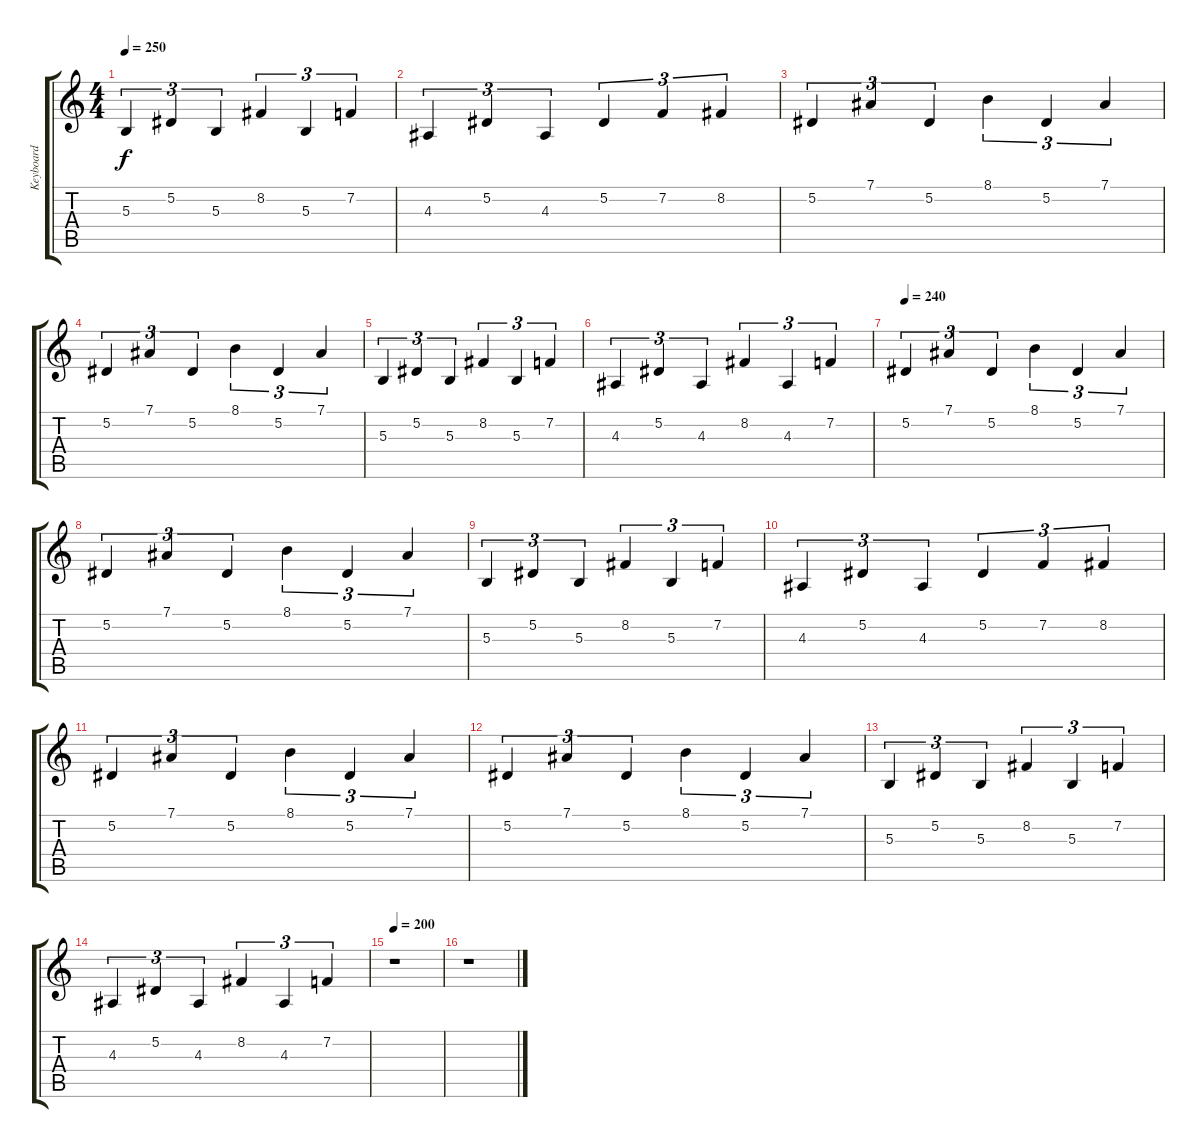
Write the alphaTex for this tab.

\track ("Keyboard" "Keyboard") {instrument musicbox}
\staff {score tabs}
\tuning (Eb4 Bb3 Gb3 Db3 Ab2 Eb2) {hide}
\ts (4 4)
\tempo 250
\clef g2
\ks c
5.3.4{tu (3 2) dy f} 5.2.4{tu (3 2)} 5.3.4{tu (3 2)} 8.2.4{tu (3 2)} 5.3.4{tu (3 2)} 7.2.4{tu (3 2)} |
4.3.4{tu (3 2)} 5.2.4{tu (3 2)} 4.3.4{tu (3 2)} 5.2.4{tu (3 2)} 7.2.4{tu (3 2)} 8.2.4{tu (3 2)} |
5.2.4{tu (3 2)} 7.1.4{tu (3 2)} 5.2.4{tu (3 2)} 8.1.4{tu (3 2)} 5.2.4{tu (3 2)} 7.1.4{tu (3 2)} |
5.2.4{tu (3 2)} 7.1.4{tu (3 2)} 5.2.4{tu (3 2)} 8.1.4{tu (3 2)} 5.2.4{tu (3 2)} 7.1.4{tu (3 2)} |
5.3.4{tu (3 2)} 5.2.4{tu (3 2)} 5.3.4{tu (3 2)} 8.2.4{tu (3 2)} 5.3.4{tu (3 2)} 7.2.4{tu (3 2)} |
4.3.4{tu (3 2)} 5.2.4{tu (3 2)} 4.3.4{tu (3 2)} 8.2.4{tu (3 2)} 4.3.4{tu (3 2)} 7.2.4{tu (3 2)} |
\tempo 240
5.2.4{tu (3 2)} 7.1.4{tu (3 2)} 5.2.4{tu (3 2)} 8.1.4{tu (3 2)} 5.2.4{tu (3 2)} 7.1.4{tu (3 2)} |
5.2.4{tu (3 2)} 7.1.4{tu (3 2)} 5.2.4{tu (3 2)} 8.1.4{tu (3 2)} 5.2.4{tu (3 2)} 7.1.4{tu (3 2)} |
5.3.4{tu (3 2)} 5.2.4{tu (3 2)} 5.3.4{tu (3 2)} 8.2.4{tu (3 2)} 5.3.4{tu (3 2)} 7.2.4{tu (3 2)} |
4.3.4{tu (3 2)} 5.2.4{tu (3 2)} 4.3.4{tu (3 2)} 5.2.4{tu (3 2)} 7.2.4{tu (3 2)} 8.2.4{tu (3 2)} |
5.2.4{tu (3 2)} 7.1.4{tu (3 2)} 5.2.4{tu (3 2)} 8.1.4{tu (3 2)} 5.2.4{tu (3 2)} 7.1.4{tu (3 2)} |
5.2.4{tu (3 2)} 7.1.4{tu (3 2)} 5.2.4{tu (3 2)} 8.1.4{tu (3 2)} 5.2.4{tu (3 2)} 7.1.4{tu (3 2)} |
5.3.4{tu (3 2)} 5.2.4{tu (3 2)} 5.3.4{tu (3 2)} 8.2.4{tu (3 2)} 5.3.4{tu (3 2)} 7.2.4{tu (3 2)} |
4.3.4{tu (3 2)} 5.2.4{tu (3 2)} 4.3.4{tu (3 2)} 8.2.4{tu (3 2)} 4.3.4{tu (3 2)} 7.2.4{tu (3 2)} |
\tempo 200
r.1 |
r.1
